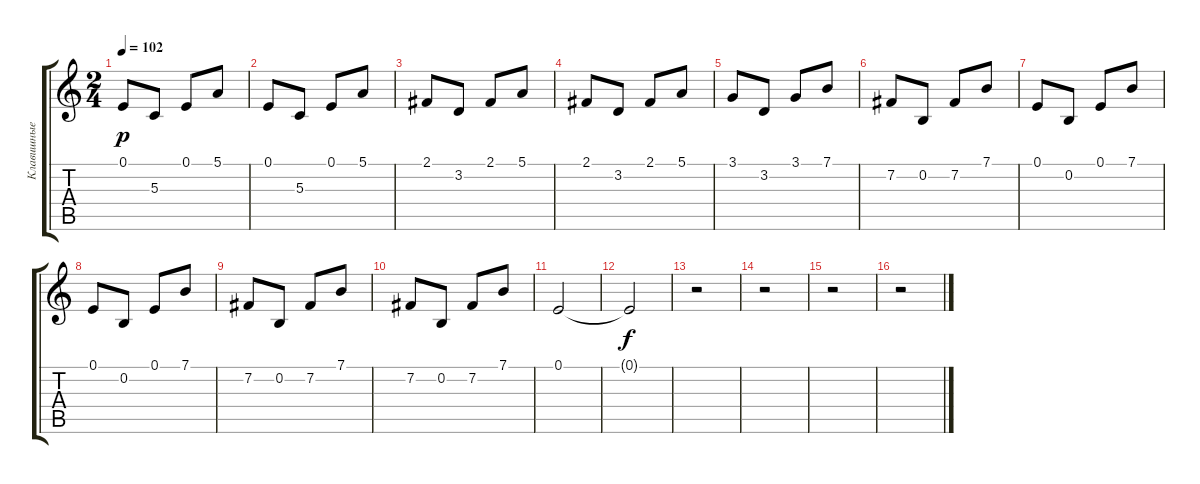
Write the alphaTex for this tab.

\track ("Клавишные" "Клавишные") {instrument synthbrass2}
\staff {score tabs}
\tuning (E4 B3 G3 D3 A2 E2) {hide}
\ts (2 4)
\tempo 102
\clef g2
\ks c
0.1.8{dy p} 5.3.8 0.1.8 5.1.8 |
0.1.8 5.3.8 0.1.8 5.1.8 |
2.1.8 3.2.8 2.1.8 5.1.8 |
2.1.8 3.2.8 2.1.8 5.1.8 |
3.1.8 3.2.8 3.1.8 7.1.8 |
7.2.8 0.2.8 7.2.8 7.1.8 |
0.1.8 0.2.8 0.1.8 7.1.8 |
0.1.8 0.2.8 0.1.8 7.1.8 |
7.2.8 0.2.8 7.2.8 7.1.8 |
7.2.8 0.2.8 7.2.8 7.1.8 |
0.1.2 |
0.1{t}.2{dy f} |
r.2 |
r.2 |
r.2 |
r.2
